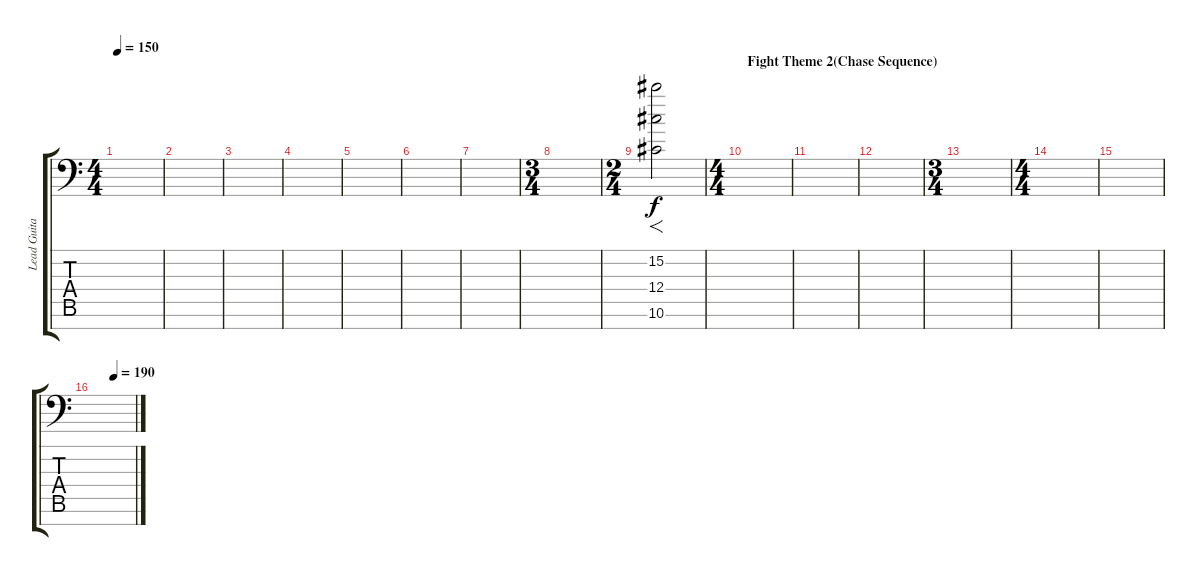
\track ("Lead Guitar" "Lead Guita") {instrument distortionguitar}
\staff {score tabs}
\tuning (Eb4 Bb3 Gb3 Db3 Ab2 Eb2 Bb1) {hide}
\ts (4 4)
\tempo 150
\clef f4
\ks c
|
|
|
|
|
|
|
\ts (3 4)
|
\ts (2 4)
(15.2 12.4 10.6).2{f instrument reversecymbal} |
\ts (4 4)
\section ("" "Fight Theme 2(Chase Sequence)")
|
|
|
\ts (3 4)
|
\ts (4 4)
|
|
\tempo (190 0.5)
